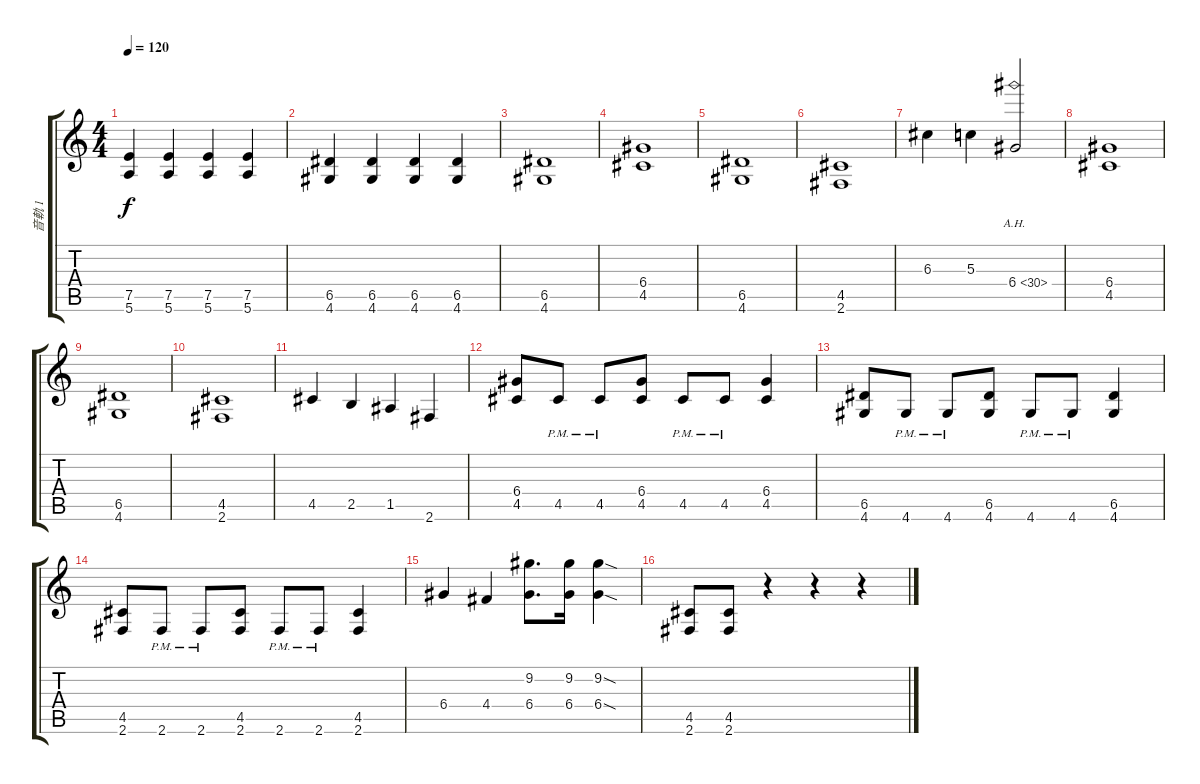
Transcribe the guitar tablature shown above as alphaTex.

\track ("音軌 1" "音軌 1") {instrument overdrivenguitar}
\staff {score tabs}
\tuning (E4 B3 G3 D3 A2 E2) {hide}
\ts (4 4)
\tempo 120
\clef g2
\ks c
(7.5 5.6).4{dy f} (7.5 5.6).4 (7.5 5.6).4 (7.5 5.6).4 |
(6.5 4.6).4 (6.5 4.6).4 (6.5 4.6).4 (6.5 4.6).4 |
(6.5 4.6).1 |
(6.4 4.5).1 |
(6.5 4.6).1 |
(4.5 2.6).1 |
6.3.4 5.3.4 6.4{ah 24}.2 |
(6.4 4.5).1 |
(6.5 4.6).1 |
(4.5 2.6).1 |
4.5.4 2.5.4 1.5.4 2.6.4 |
(6.4 4.5).8 4.5{pm}.8 4.5{pm}.8 (6.4 4.5).8 4.5{pm}.8 4.5{pm}.8 (6.4 4.5).4 |
(6.5 4.6).8 4.6{pm}.8 4.6{pm}.8 (6.5 4.6).8 4.6{pm}.8 4.6{pm}.8 (6.5 4.6).4 |
(4.5 2.6).8 2.6{pm}.8 2.6{pm}.8 (4.5 2.6).8 2.6{pm}.8 2.6{pm}.8 (4.5 2.6).4 |
6.4.4 4.4.4 (9.2 6.4).8{d} (9.2 6.4).16 (9.2{sod} 6.4{sod}).4 |
(4.5 2.6).8 (4.5 2.6).8 r.4 r.4 r.4
